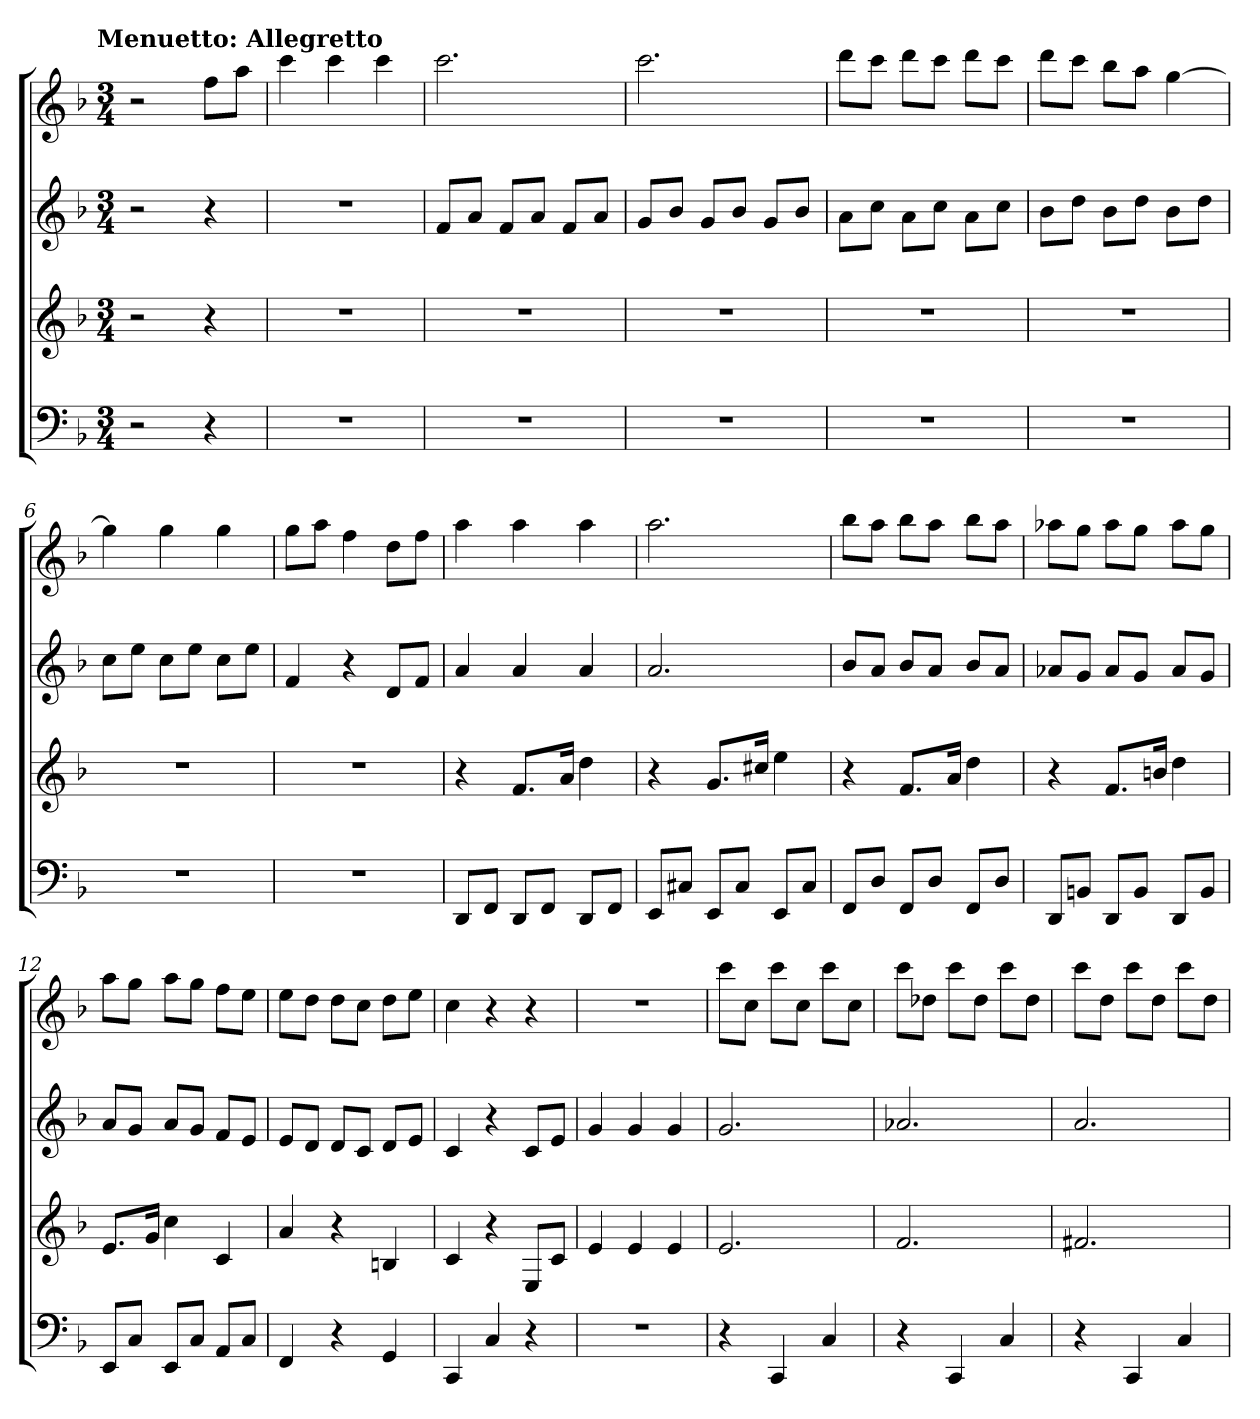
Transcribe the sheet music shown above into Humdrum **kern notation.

**kern	**kern	**kern	**kern
*part4	*part3	*part2	*part1
*staff4	*staff3	*staff2	*staff1
*k[b-]	*k[b-]	*k[b-]	*k[b-]
*F:	*F:	*F:	*F:
!!LO:TX:omd:t=Menuetto&colon; Allegretto
*M3/4	*M3/4	*M3/4	*M3/4
*MM108	*MM108	*MM108	*MM108
=	=	=	=
2r	2r	2r	2r
4r	4r	4r	8ffL
.	.	.	8aaJ
=1	=1	=1	=1
2.r	2.r	2.r	4ccc
.	.	.	4ccc
.	.	.	4ccc
=2	=2	=2	=2
2.r	2.r	8fL	2.ccc
.	.	8aJ	.
.	.	8fL	.
.	.	8aJ	.
.	.	8fL	.
.	.	8aJ	.
=3	=3	=3	=3
2.r	2.r	8gL	2.ccc
.	.	8b-J	.
.	.	8gL	.
.	.	8b-J	.
.	.	8gL	.
.	.	8b-J	.
=4	=4	=4	=4
2.r	2.r	8aL	8dddL
.	.	8ccJ	8cccJ
.	.	8aL	8dddL
.	.	8ccJ	8cccJ
.	.	8aL	8dddL
.	.	8ccJ	8cccJ
=5	=5	=5	=5
2.r	2.r	8b-L	8dddL
.	.	8ddJ	8cccJ
.	.	8b-L	8bb-L
.	.	8ddJ	8aaJ
.	.	8b-L	[4gg
.	.	8ddJ	.
=6	=6	=6	=6
2.r	2.r	8ccL	4gg]
.	.	8eeJ	.
.	.	8ccL	4gg
.	.	8eeJ	.
.	.	8ccL	4gg
.	.	8eeJ	.
=7	=7	=7	=7
2.r	2.r	4f	8ggL
.	.	.	8aaJ
.	.	4r	4ff
.	.	8dL	8ddL
.	.	8fJ	8ffJ
=8	=8	=8	=8
8DDL	4r	4a	4aa
8FFJ	.	.	.
8DDL	8.fL	4a	4aa
8FFJ	.	.	.
.	16aJk	.	.
8DDL	4dd	4a	4aa
8FFJ	.	.	.
=9	=9	=9	=9
8EEL	4r	2.a	2.aa
8C#XJ	.	.	.
8EEL	8.gL	.	.
8C#J	.	.	.
.	16cc#XJk	.	.
8EEL	4ee	.	.
8C#J	.	.	.
=10	=10	=10	=10
8FFL	4r	8b-L	8bb-L
8DJ	.	8aJ	8aaJ
8FFL	8.fL	8b-L	8bb-L
8DJ	.	8aJ	8aaJ
.	16aJk	.	.
8FFL	4dd	8b-L	8bb-L
8DJ	.	8aJ	8aaJ
=11	=11	=11	=11
8DDL	4r	8a-XL	8aa-XL
8BBnJ	.	8gJ	8ggJ
8DDL	8.fL	8a-L	8aa-L
8BBJ	.	8gJ	8ggJ
.	16bnJk	.	.
8DDL	4dd	8a-L	8aa-L
8BBJ	.	8gJ	8ggJ
=12	=12	=12	=12
8EEL	8.eL	8aL	8aaL
8CJ	.	8gJ	8ggJ
.	16gJk	.	.
8EEL	4cc	8aL	8aaL
8CJ	.	8gJ	8ggJ
8AAL	4c	8fL	8ffL
8CJ	.	8eJ	8eeJ
=13	=13	=13	=13
4FF	4a	8eL	8eeL
.	.	8dJ	8ddJ
4r	4r	8dL	8ddL
.	.	8cJ	8ccJ
4GG	4Bn	8dL	8ddL
.	.	8eJ	8eeJ
=14	=14	=14	=14
4CC	4c	4c	4cc
4C	4r	4r	4r
4r	8EL	8cL	4r
.	8cJ	8eJ	.
=15	=15	=15	=15
2.r	4e	4g	2.r
.	4e	4g	.
.	4e	4g	.
=16	=16	=16	=16
4r	2.e	2.g	8cccL
.	.	.	8ccJ
4CC	.	.	8cccL
.	.	.	8ccJ
4C	.	.	8cccL
.	.	.	8ccJ
=17	=17	=17	=17
4r	2.f	2.a-X	8cccL
.	.	.	8dd-XJ
4CC	.	.	8cccL
.	.	.	8dd-J
4C	.	.	8cccL
.	.	.	8dd-J
=18	=18	=18	=18
4r	2.f#X	2.a	8cccL
.	.	.	8ddJ
4CC	.	.	8cccL
.	.	.	8ddJ
4C	.	.	8cccL
.	.	.	8ddJ
=	=	=	=
*-	*-	*-	*-
